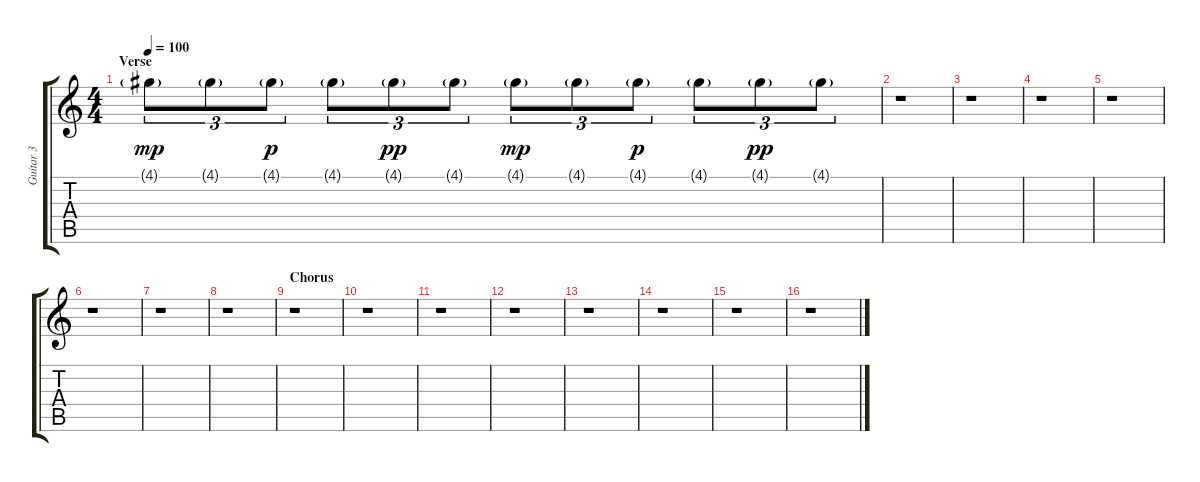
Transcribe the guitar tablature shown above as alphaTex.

\track ("Guitar 3" "Guitar 3") {instrument overdrivenguitar}
\staff {score tabs}
\tuning (E4 B3 G3 D3 A2 E2) {hide}
\ts (4 4)
\section ("" "Verse")
\tempo 100
\clef g2
\ks c
4.1{g}.8{tu (3 2) dy mp} 4.1{g}.8{tu (3 2)} 4.1{g}.8{tu (3 2) dy p} 4.1{g}.8{tu (3 2)} 4.1{g}.8{tu (3 2) dy pp} 4.1{g}.8{tu (3 2)} 4.1{g}.8{tu (3 2) dy mp} 4.1{g}.8{tu (3 2)} 4.1{g}.8{tu (3 2) dy p} 4.1{g}.8{tu (3 2)} 4.1{g}.8{tu (3 2) dy pp} 4.1{g}.8{tu (3 2)} |
r.1 |
r.1 |
r.1 |
r.1 |
r.1 |
r.1 |
r.1 |
\section ("" "Chorus")
r.1 |
r.1 |
r.1 |
r.1 |
r.1 |
r.1 |
r.1 |
r.1
